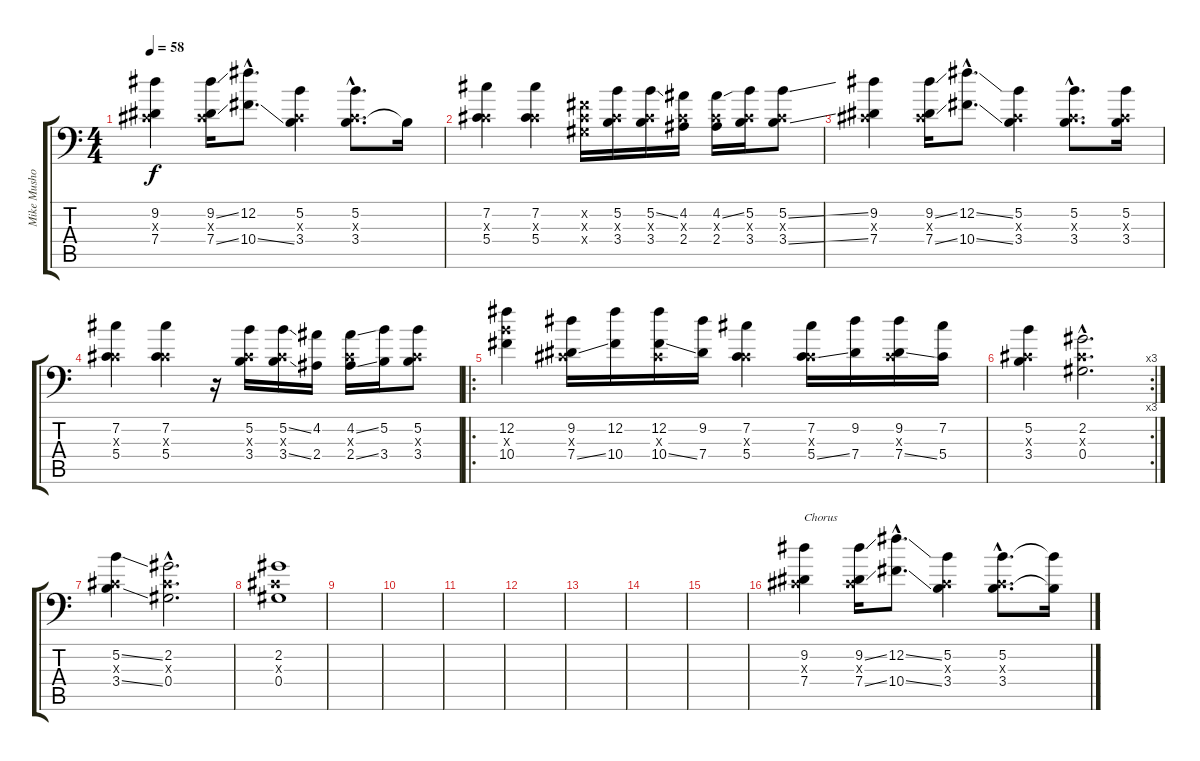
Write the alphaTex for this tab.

\track ("Mike Mushok (Fill in More)" "Mike Musho") {instrument distortionguitar}
\staff {score tabs}
\tuning (Bb3 Gb3 Db3 Ab2 Db2 Ab1) {hide}
\ts (4 4)
\tempo 58
\clef f4
\ks c
(9.2 0.3{x} 7.4).4{dy f} (9.2{ss} 0.3{x} 7.4{ss}).16 (12.2{hac} 10.4{ss hac}).8{d} (5.2 0.3{x} 3.4).4 (5.2{hac} 0.3{hac x} 3.4{hac}).8{d} 3.4{t}.16 |
(7.2 0.3{x} 5.4).4 (7.2 0.3{x} 5.4).4 (0.2{x} 0.3{x} 0.4{x}).16 (5.2 0.3{x} 3.4).16 (5.2{ss} 0.3{x} 3.4).16 (4.2 0.3{x} 2.4).16 (4.2{ss} 0.3{x} 2.4).16 (5.2 0.3{x} 3.4).16 (5.2{ss} 0.3{x} 3.4{ss}).8 |
(9.2 0.3{x} 7.4).4 (9.2{ss} 0.3{x} 7.4{ss}).16 (12.2{ss hac} 10.4{ss hac}).8{d} (5.2 0.3{x} 3.4).4 (5.2{hac} 0.3{hac x} 3.4{hac}).8{d} (5.2 0.3{x} 3.4).16 |
(7.2 0.3{x} 5.4).4 (7.2 0.3{x} 5.4).4 r.16 (5.2 0.3{x} 3.4).16 (5.2{ss} 0.3{x} 3.4{ss}).16 (4.2 2.4).16 (4.2{ss} 0.3{x} 2.4{ss}).16 (5.2 3.4).16 (5.2 0.3{x} 3.4).8 |
\ro
(12.2 10.3{x} 10.4).4 (9.2 0.3{x} 7.4{ss}).16 (12.2 10.4).16 (12.2 0.3{x} 10.4{ss}).16 (9.2 7.4).16 (7.2 0.3{x} 5.4).4 (7.2 0.3{x} 5.4{ss}).16 (9.2 7.4).16 (9.2 0.3{x} 7.4{ss}).16 (7.2 5.4).16 |
\rc 3
(5.2 0.3{x} 3.4).4 (2.2{hac} 0.3{hac x} 0.4{hac}).2{d} |
(5.2{ss} 0.3{x} 3.4{ss}).4 (2.2{hac} 0.3{hac x} 0.4{hac}).2{d} |
(2.2 0.3{x} 0.4).1 |
|
|
|
|
|
|
|
(9.2 0.3{x} 7.4).4{txt "Chorus"} (9.2{ss} 0.3{x} 7.4{ss}).16 (12.2{ss hac} 10.4{ss hac}).8{d} (5.2 0.3{x} 3.4).4 (5.2{hac} 0.3{hac x} 3.4{hac}).8{d} (5.2{t} 3.4{t}).16
